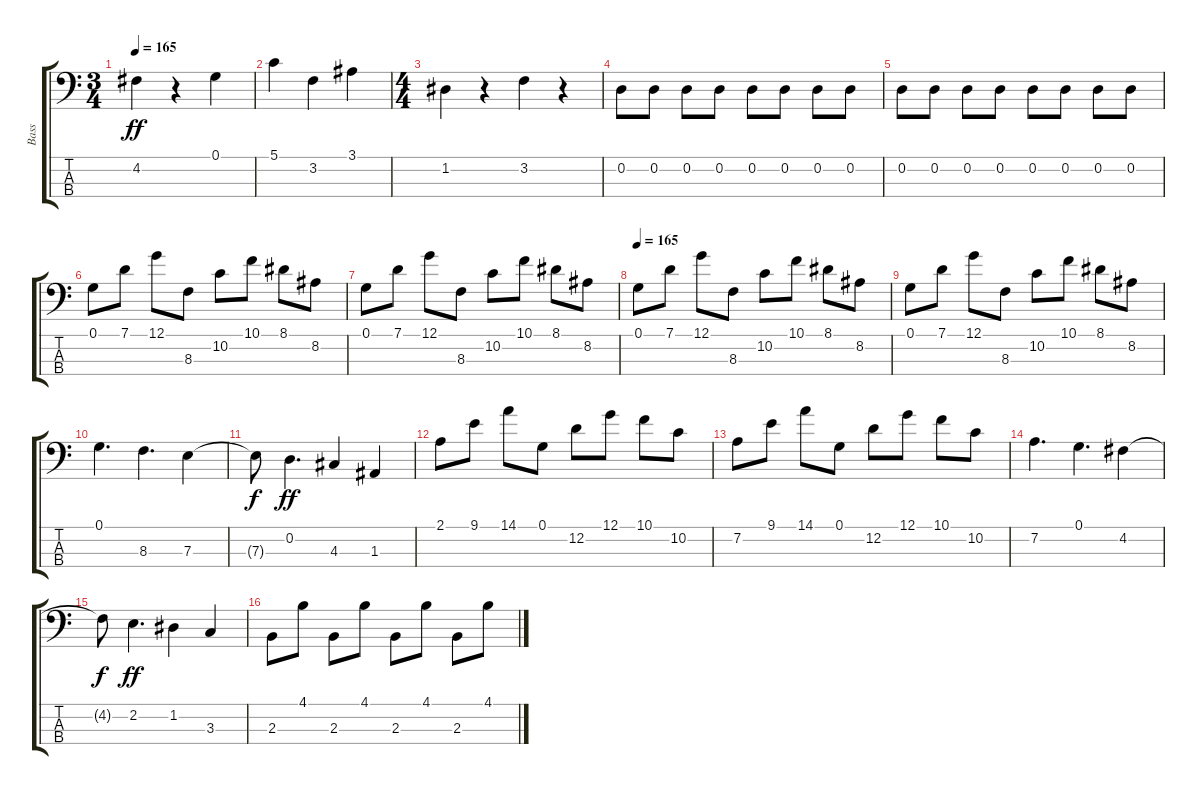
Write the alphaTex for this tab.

\track ("Bass" "Bass") {instrument fretlessbass}
\staff {score tabs}
\tuning (G2 D2 A1 E1) {hide}
\ts (3 4)
\tempo 165
\clef f4
\ks c
4.2.4{dy ff} r.4 0.1.4 |
5.1.4 3.2.4 3.1.4 |
\ts (4 4)
1.2.4 r.4 3.2.4 r.4 |
0.2.8 0.2.8 0.2.8 0.2.8 0.2.8 0.2.8 0.2.8 0.2.8 |
0.2.8 0.2.8 0.2.8 0.2.8 0.2.8 0.2.8 0.2.8 0.2.8 |
0.1.8 7.1.8 12.1.8 8.3.8 10.2.8 10.1.8 8.1.8 8.2.8 |
0.1.8 7.1.8 12.1.8 8.3.8 10.2.8 10.1.8 8.1.8 8.2.8 |
\tempo 165
0.1.8 7.1.8 12.1.8 8.3.8 10.2.8 10.1.8 8.1.8 8.2.8 |
0.1.8 7.1.8 12.1.8 8.3.8 10.2.8 10.1.8 8.1.8 8.2.8 |
0.1.4{d} 8.3.4{d} 7.3.4 |
7.3{t}.8{dy f} 0.2.4{d dy ff} 4.3.4 1.3.4 |
2.1.8 9.1.8 14.1.8 0.1.8 12.2.8 12.1.8 10.1.8 10.2.8 |
7.2.8 9.1.8 14.1.8 0.1.8 12.2.8 12.1.8 10.1.8 10.2.8 |
7.2.4{d} 0.1.4{d} 4.2.4 |
4.2{t}.8{dy f} 2.2.4{d dy ff} 1.2.4 3.3.4 |
2.3.8 4.1.8 2.3.8 4.1.8 2.3.8 4.1.8 2.3.8 4.1.8
